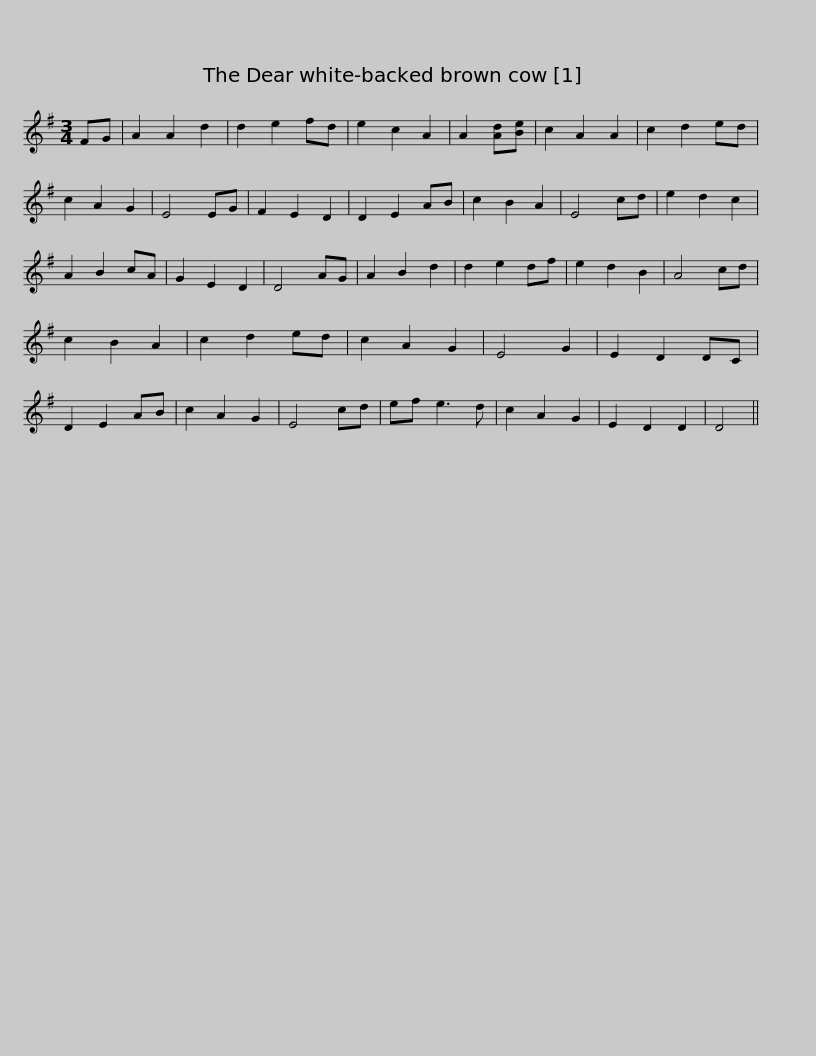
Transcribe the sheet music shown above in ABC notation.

X:1
L:1/8
M:3/4
I:linebreak $
K:G
V:1 treble
V:1
 FG | A2 A2 d2 | d2 e2 fd | e2 c2 A2 | A2 [Ad][Be] | %5
 c2 A2 A2 | c2 d2 ed | c2 A2 G2 | E4 EG | F2 E2 D2 | %10
 D2 E2 AB | c2 B2 A2 |$ E4 cd | e2 d2 c2 | A2 B2 cA | %15
 G2 E2 D2 | D4 AG | A2 B2 d2 | d2 e2 df | e2 d2 B2 | %20
 A4 cd | c2 B2 A2 | c2 d2 ed | c2 A2 G2 | E4 G2 |$ %25
 E2 D2 DC | D2 E2 AB | c2 A2 G2 | E4 cd | ef e3 d | %30
 c2 A2 G2 | E2 D2 D2 | D4 || %33
